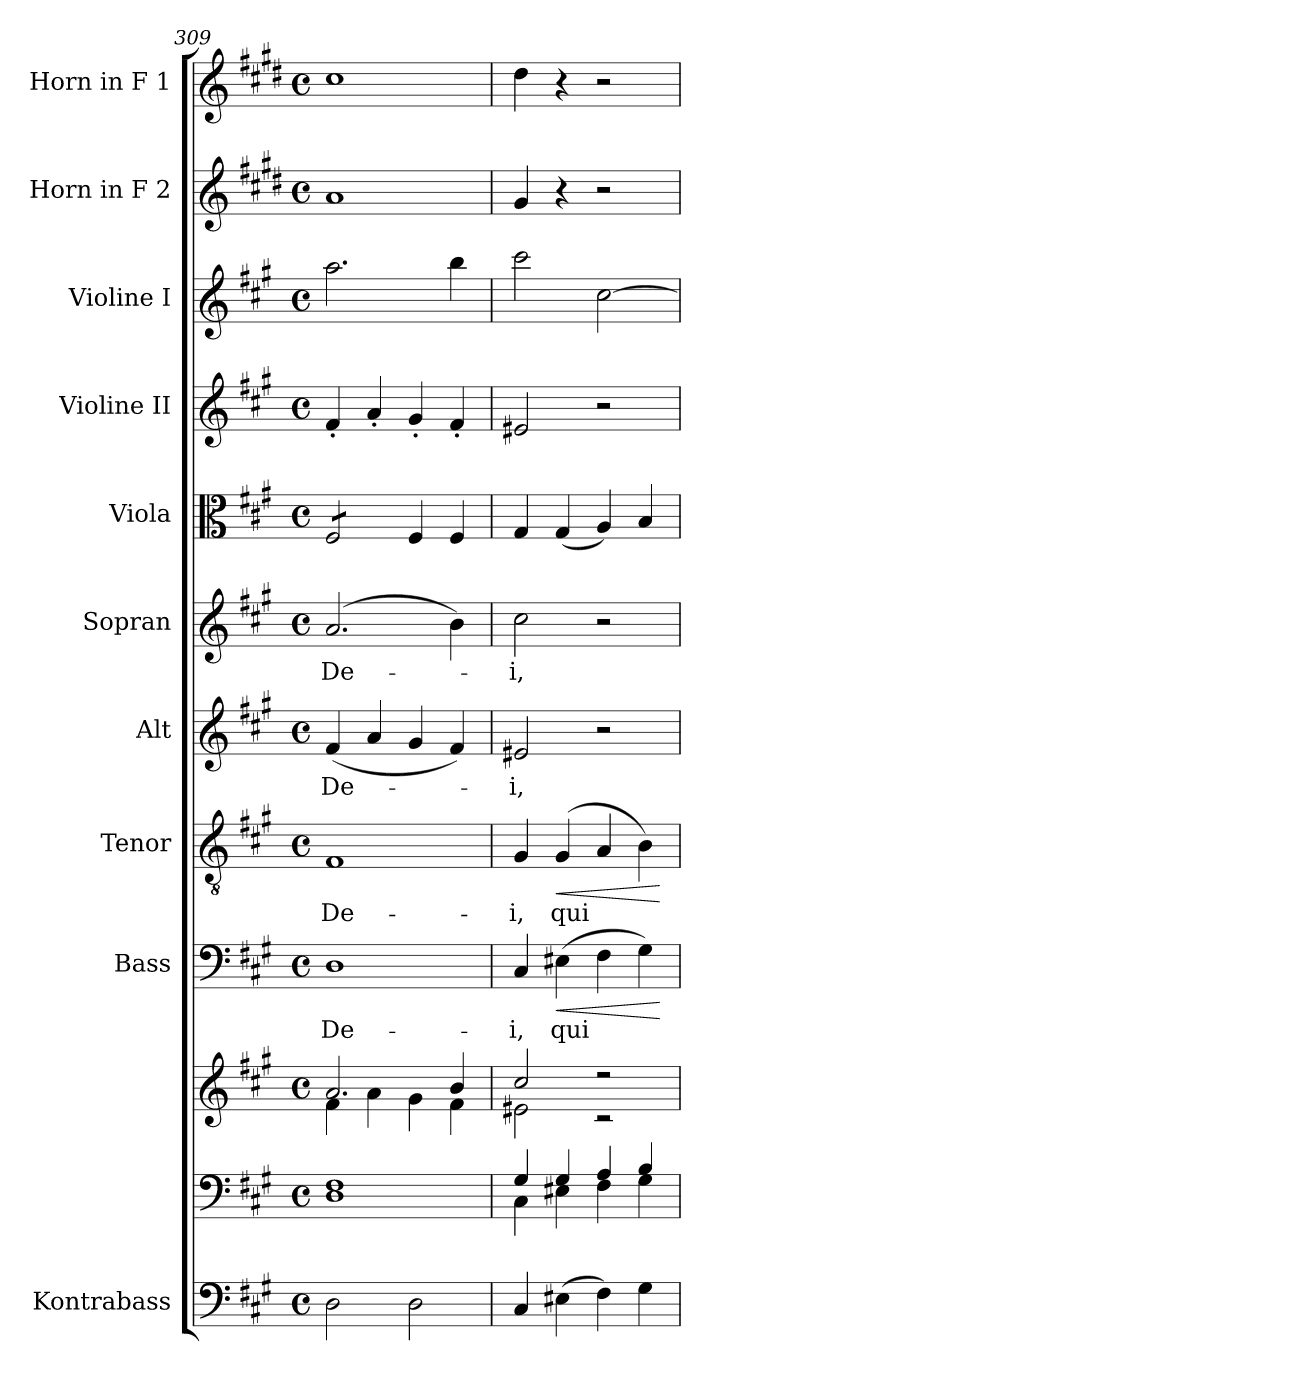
**kern	**kern	**kern	**kern	**text	**dynam	**kern	**text	**dynam	**kern	**text	**kern	**text	**kern	**kern	**kern	**kern	**kern
*part11	*part10	*part10	*part9	*part9	*part9	*part8	*part8	*part8	*part7	*part7	*part6	*part6	*part5	*part4	*part3	*part2	*part1
*staff12	*staff11	*staff10	*staff9	*staff9	*staff9	*staff8	*staff8	*staff8	*staff7	*staff7	*staff6	*staff6	*staff5	*staff4	*staff3	*staff2	*staff1
*I"Kontrabass	*	*	*I"Bass	*	*	*I"Tenor	*	*	*I"Alt	*	*I"Sopran	*	*I"Viola	*I"Violine II	*I"Violine I	*I"Horn in F 2	*I"Horn in F 1
*I'Kb.	*	*	*I'B.	*	*	*I'T.	*	*	*I'A.	*	*I'S.	*	*I'Vla.	*I'Vl. II	*I'Vl. I	*	*
*clefF4	*clefF4	*clefG2	*clefF4	*	*	*clefGv2	*	*	*clefG2	*	*clefG2	*	*clefC3	*clefG2	*clefG2	*clefG2	*clefG2
*ITrd7c12	*	*	*	*	*	*	*	*	*	*	*	*	*	*	*	*ITrd4c7	*ITrd4c7
*k[f#c#g#]	*k[f#c#g#]	*k[f#c#g#]	*k[f#c#g#]	*	*	*k[f#c#g#]	*	*	*k[f#c#g#]	*	*k[f#c#g#]	*	*k[f#c#g#]	*k[f#c#g#]	*k[f#c#g#]	*k[f#c#g#]	*k[f#c#g#]
*A:	*A:	*A:	*A:	*	*	*A:	*	*	*A:	*	*A:	*	*A:	*A:	*A:	*A:	*A:
*M4/4	*M4/4	*M4/4	*M4/4	*	*	*M4/4	*	*	*M4/4	*	*M4/4	*	*M4/4	*M4/4	*M4/4	*M4/4	*M4/4
*met(c)	*met(c)	*met(c)	*met(c)	*	*	*met(c)	*	*	*met(c)	*	*met(c)	*	*met(c)	*met(c)	*met(c)	*met(c)	*met(c)
=309	=309	=309	=309	=309	=309	=309	=309	=309	=309	=309	=309	=309	=309	=309	=309	=309	=309
*	*^	*^	*	*	*	*	*	*	*	*	*	*	*	*	*	*	*
!	!	!	!	!	!	!LO:LY:b	!	!	!LO:LY:b	!	!	!LO:LY:b	!	!LO:LY:b	!	!	!	!	!
*	*	*	*	*	*	*	*	*	*	*	*	*	*	*	*tremolo	*	*	*	*
2DD\	1F#	1D	2.a/	4f#\	1D	De-	.	1F#	De-	.	(<4f#/	De-	(2.a/	De-	8F#/L	4f#'</	2.aa\	1d	1f#
.	.	.	.	.	.	.	.	.	.	.	.	.	.	.	8F#/	.	.	.	.
.	.	.	.	4a\	.	.	.	.	.	.	4a/	.	.	.	8F#/	4a'</	.	.	.
.	.	.	.	.	.	.	.	.	.	.	.	.	.	.	8F#/J	.	.	.	.
*	*	*	*	*	*	*	*	*	*	*	*	*	*	*	*Xtremolo	*	*	*	*
2DD\	.	.	.	4g#\	.	.	.	.	.	.	4g#/	.	.	.	4F#/	4g#'</	.	.	.
.	.	.	4b/	4f#\	.	.	.	.	.	.	4f#/)	.	4b\)	.	4F#/	4f#'</	4bb\	.	.
=310	=310	=310	=310	=310	=310	=310	=310	=310	=310	=310	=310	=310	=310	=310	=310	=310	=310	=310	=310
!	!	!	!	!	!	!LO:LY:b	!	!	!LO:LY:b	!	!	!LO:LY:b	!	!LO:LY:b	!	!	!	!	!
4CC#/	4G#/	4C#\	2cc#/	2e#X\	4C#/	-i,	.	4G#/	-i,	.	2e#X/	-i,	2cc#\	-i,	4G#/	2e#X/	2ccc#\	4c#/	4g#\
!	!	!	!	!	!	!LO:LY:b	!LO:HP:b	!	!LO:LY:b	!LO:HP:b	!	!	!	!	!	!	!	!	!
(>4EE#X\	4G#/	4E#X\	.	.	(>4E#X\	qui	<	(4G#/	qui	<	.	.	.	.	(<4G#/	.	.	4r	4r
4FF#\)	4A/	4F#\	2r	2r	4F#\	.	.	4A/	.	.	2r	.	2r	.	4A/)	2r	[2cc#\	2r	2r
4GG#\	4B/	4G#\	.	.	4G#\)	.	.	4B\)	.	.	.	.	.	.	4B/	.	.	.	.
*	*v	*v	*	*	*	*	*	*	*	*	*	*	*	*	*	*	*	*	*
*	*	*v	*v	*	*	*	*	*	*	*	*	*	*	*	*	*	*	*
.	.	.	.	.	[	.	.	[	.	.	.	.	.	.	.	.	.
=	=	=	=	=	=	=	=	=	=	=	=	=	=	=	=	=	=
*-	*-	*-	*-	*-	*-	*-	*-	*-	*-	*-	*-	*-	*-	*-	*-	*-	*-
